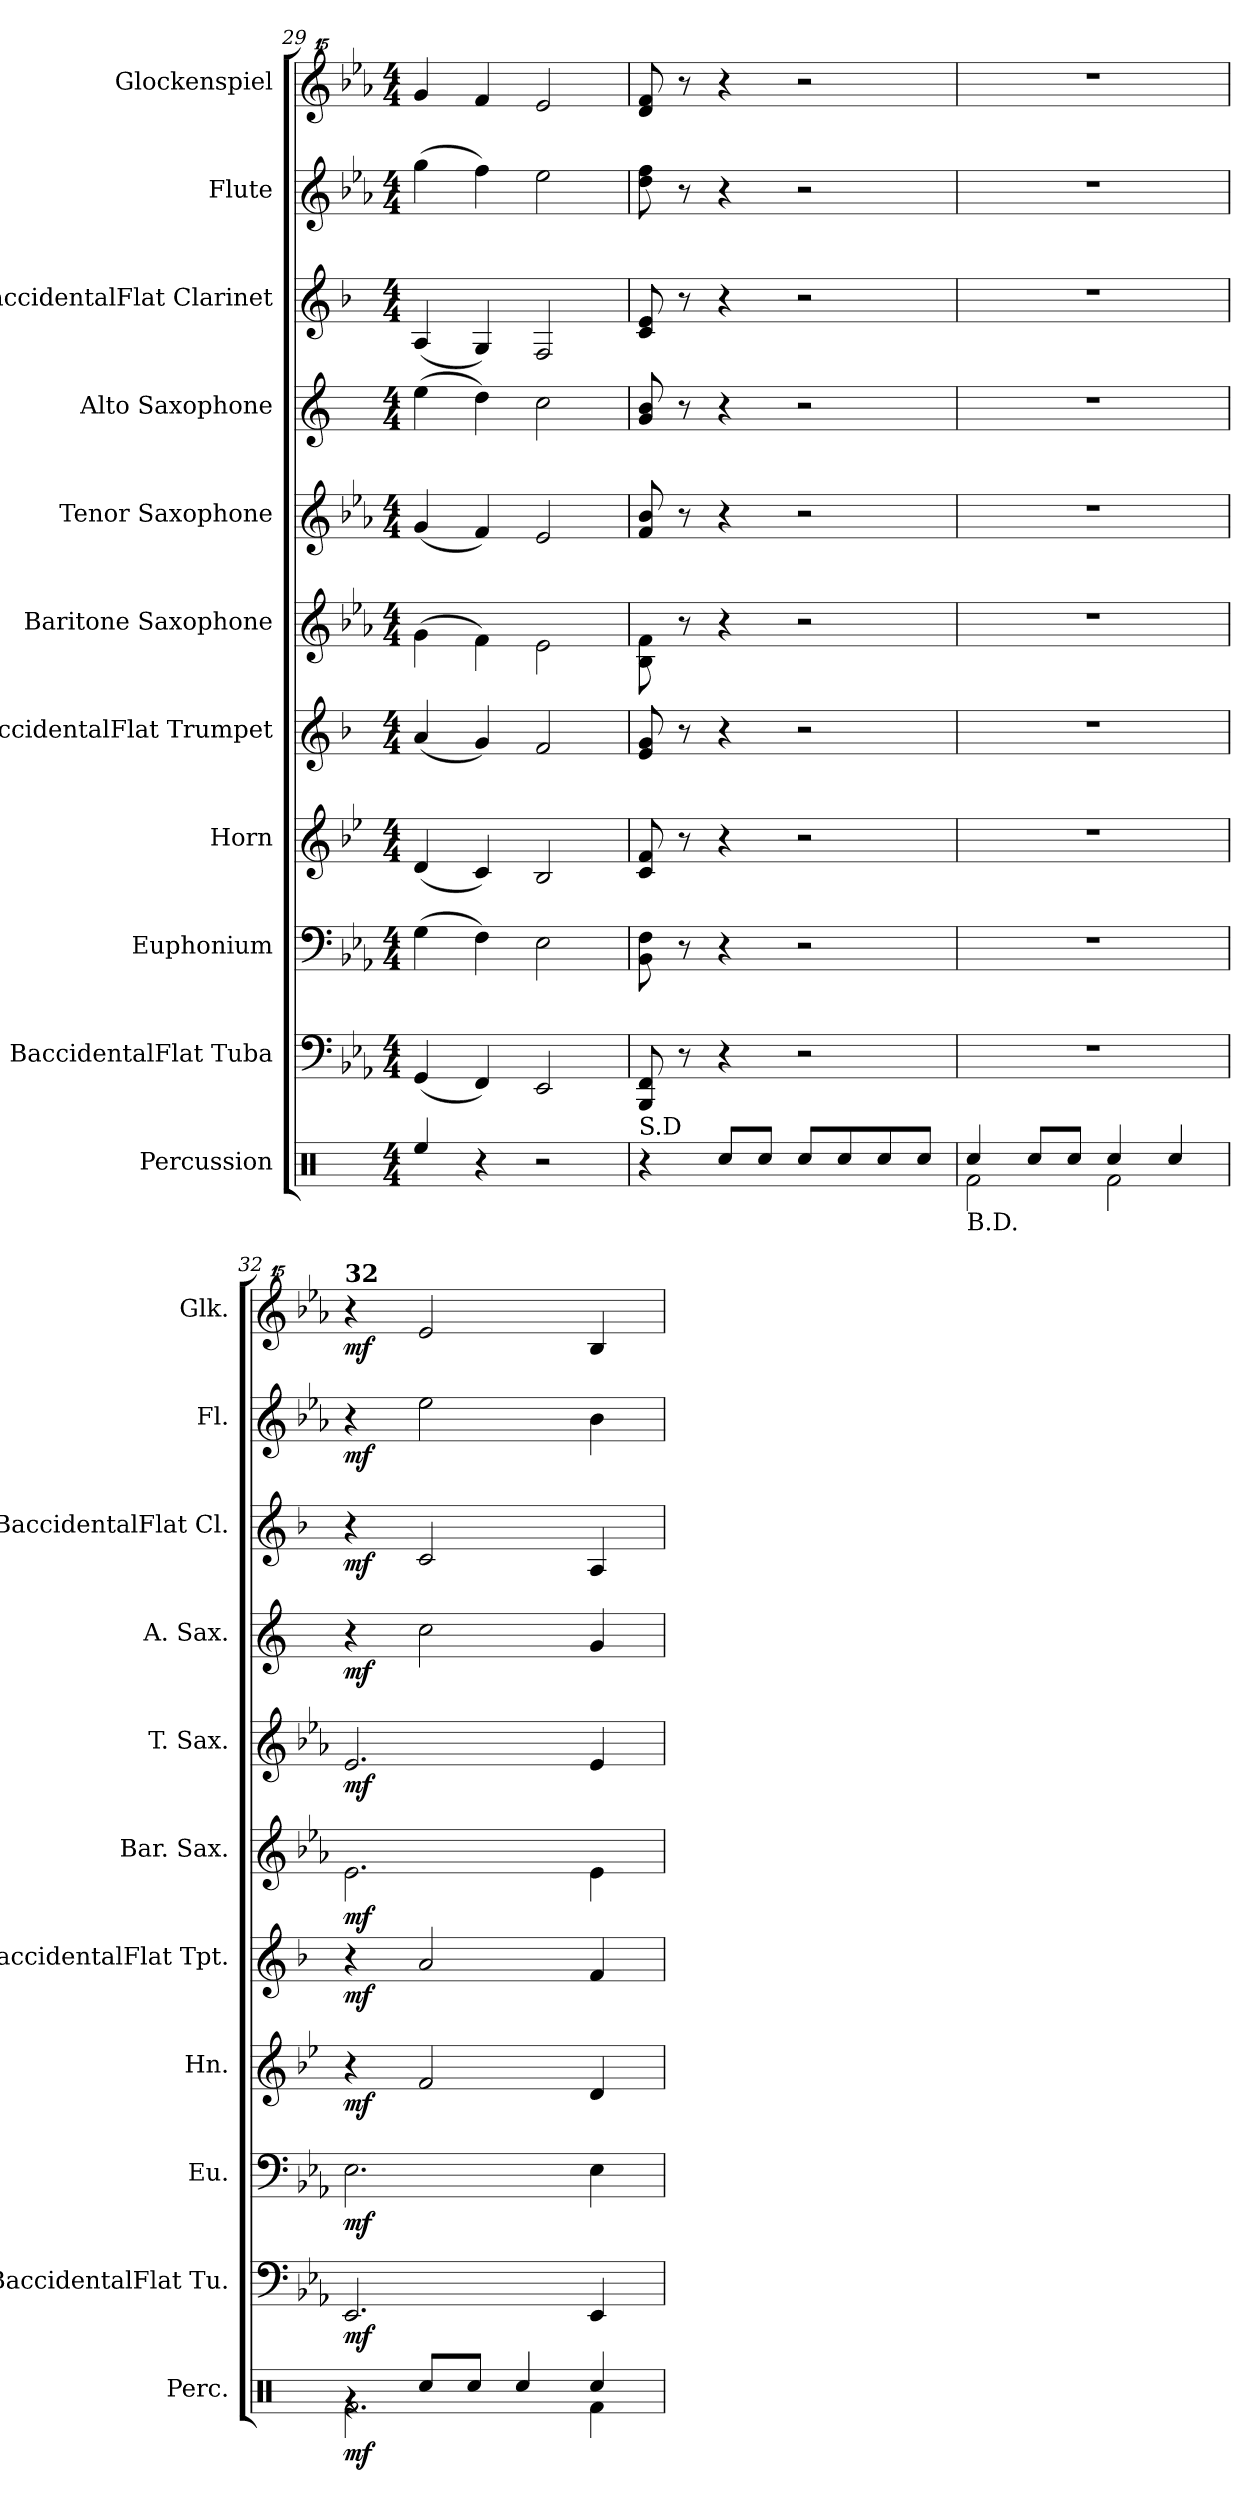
**kern	**dynam	**kern	**dynam	**kern	**dynam	**kern	**dynam	**kern	**dynam	**kern	**dynam	**kern	**dynam	**kern	**dynam	**kern	**dynam	**kern	**dynam	**kern	**dynam
*part11	*part11	*part10	*part10	*part9	*part9	*part8	*part8	*part7	*part7	*part6	*part6	*part5	*part5	*part4	*part4	*part3	*part3	*part2	*part2	*part1	*part1
*staff11	*staff11	*staff10	*staff10	*staff9	*staff9	*staff8	*staff8	*staff7	*staff7	*staff6	*staff6	*staff5	*staff5	*staff4	*staff4	*staff3	*staff3	*staff2	*staff2	*staff1	*staff1
*I"Percussion	*	*I"BaccidentalFlat Tuba	*	*I"Euphonium	*	*I"Horn	*	*I"BaccidentalFlat Trumpet	*	*I"Baritone Saxophone	*	*I"Tenor Saxophone	*	*I"Alto Saxophone	*	*I"BaccidentalFlat Clarinet	*	*I"Flute	*	*I"Glockenspiel	*
*I'Perc.	*	*I'BaccidentalFlat Tu.	*	*I'Eu.	*	*I'Hn.	*	*I'BaccidentalFlat Tpt.	*	*I'Bar. Sax.	*	*I'T. Sax.	*	*I'A. Sax.	*	*I'BaccidentalFlat Cl.	*	*I'Fl.	*	*I'Glk.	*
*clefX	*	*clefF4	*	*clefF4	*	*clefG2	*	*clefG2	*	*clefG2	*	*clefG2	*	*clefG2	*	*clefG2	*	*clefG2	*	*clefG^^2	*
*	*	*	*	*	*	*ITrd4c7	*	*ITrd1c2	*	*ITrd12c21	*	*ITrd8c14	*	*ITrd5c9	*	*ITrd1c2	*	*	*	*	*
*k[]	*	*k[b-e-a-]	*	*k[b-e-a-]	*	*k[b-e-a-]	*	*k[b-e-a-]	*	*k[b-e-a-]	*	*k[b-e-a-]	*	*k[b-e-a-]	*	*k[b-e-a-]	*	*k[b-e-a-]	*	*k[b-e-a-]	*
*M4/4	*	*M4/4	*	*M4/4	*	*M4/4	*	*M4/4	*	*M4/4	*	*M4/4	*	*M4/4	*	*M4/4	*	*M4/4	*	*M4/4	*
=29	=29	=29	=29	=29	=29	=29	=29	=29	=29	=29	=29	=29	=29	=29	=29	=29	=29	=29	=29	=29	=29
4Ree/	.	(4GG/	.	(4G\	.	(4G/	.	(4g/	.	(4G\	.	(4G/	.	(4g\	.	(4G/	.	(4gg\	.	4ggg/	.
4r	.	4FF/)	.	4F\)	.	4F/)	.	4f/)	.	4F\)	.	4F/)	.	4f\)	.	4F/)	.	4ff\)	.	4fff/	.
2r	.	2EE-/	.	2E-\	.	2E-/	.	2e-/	.	2E-\	.	2E-/	.	2e-\	.	2E-/	.	2ee-\	.	2eee-/	.
=30	=30	=30	=30	=30	=30	=30	=30	=30	=30	=30	=30	=30	=30	=30	=30	=30	=30	=30	=30	=30	=30
!LO:TX:a:t=S.D	!	!	!	!	!	!	!	!	!	!	!	!	!	!	!	!	!	!	!	!	!
4r	.	8BBB-/ 8FF/	.	8BB-\ 8F\	.	8F/ 8B-/	.	8d/ 8f/	.	8BB-\ 8F\	.	8F/ 8B-/	.	8B-/ 8d/	.	8B-/ 8d/	.	8dd\ 8ff\	.	8ddd/ 8fff/	.
.	.	8r	.	8r	.	8r	.	8r	.	8r	.	8r	.	8r	.	8r	.	8r	.	8r	.
8Rcc/L	.	4r	.	4r	.	4r	.	4r	.	4r	.	4r	.	4r	.	4r	.	4r	.	4r	.
8Rcc/J	.	.	.	.	.	.	.	.	.	.	.	.	.	.	.	.	.	.	.	.	.
8Rcc/L	.	2r	.	2r	.	2r	.	2r	.	2r	.	2r	.	2r	.	2r	.	2r	.	2r	.
8Rcc/	.	.	.	.	.	.	.	.	.	.	.	.	.	.	.	.	.	.	.	.	.
8Rcc/	.	.	.	.	.	.	.	.	.	.	.	.	.	.	.	.	.	.	.	.	.
8Rcc/J	.	.	.	.	.	.	.	.	.	.	.	.	.	.	.	.	.	.	.	.	.
!!LO:PB:g=z
=31	=31	=31	=31	=31	=31	=31	=31	=31	=31	=31	=31	=31	=31	=31	=31	=31	=31	=31	=31	=31	=31
*^	*	*	*	*	*	*	*	*	*	*	*	*	*	*	*	*	*	*	*	*	*
!LO:TX:b:t=B.D.	!	!	!	!	!	!	!	!	!	!	!	!	!	!	!	!	!	!	!	!	!	!
4Rcc/	2Rf\	.	1r	.	1r	.	1r	.	1r	.	1r	.	1r	.	1r	.	1r	.	1r	.	1r	.
8Rcc/L	.	.	.	.	.	.	.	.	.	.	.	.	.	.	.	.	.	.	.	.	.	.
8Rcc/J	.	.	.	.	.	.	.	.	.	.	.	.	.	.	.	.	.	.	.	.	.	.
4Rcc/	2Rf\	.	.	.	.	.	.	.	.	.	.	.	.	.	.	.	.	.	.	.	.	.
4Rcc/	.	.	.	.	.	.	.	.	.	.	.	.	.	.	.	.	.	.	.	.	.	.
=32	=32	=32	=32	=32	=32	=32	=32	=32	=32	=32	=32	=32	=32	=32	=32	=32	=32	=32	=32	=32	=32	=32
!	!	!	!	!	!	!	!	!	!	!	!	!	!	!	!	!	!	!	!	!	!LO:TX:a:B:t=32	!
!	!	!LO:DY:b	!	!LO:DY:b	!	!LO:DY:b	!	!LO:DY:b	!	!LO:DY:b	!	!LO:DY:b	!	!LO:DY:b	!	!LO:DY:b	!	!LO:DY:b	!	!LO:DY:b	!	!LO:DY:b
4rg	2.Rf\	mf	2.EE-/	mf	2.E-\	mf	4r	mf	4r	mf	2.E-\	mf	2.E-/	mf	4r	mf	4r	mf	4r	mf	4r	mf
8Rcc/L	.	.	.	.	.	.	2B-/	.	2g/	.	.	.	.	.	2e-\	.	2B-/	.	2ee-\	.	2eee-/	.
8Rcc/J	.	.	.	.	.	.	.	.	.	.	.	.	.	.	.	.	.	.	.	.	.	.
4Rcc/	.	.	.	.	.	.	.	.	.	.	.	.	.	.	.	.	.	.	.	.	.	.
4Rcc/	4Rf\	.	4EE-/	.	4E-\	.	4G/	.	4e-/	.	4E-\	.	4E-/	.	4B-/	.	4G/	.	4b-\	.	4bb-/	.
*v	*v	*	*	*	*	*	*	*	*	*	*	*	*	*	*	*	*	*	*	*	*	*
=	=	=	=	=	=	=	=	=	=	=	=	=	=	=	=	=	=	=	=	=	=
*-	*-	*-	*-	*-	*-	*-	*-	*-	*-	*-	*-	*-	*-	*-	*-	*-	*-	*-	*-	*-	*-
